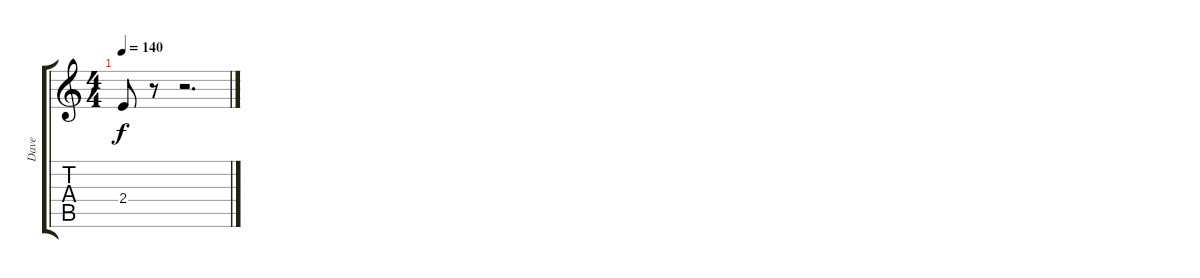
\track ("Dave" "Dave") {instrument distortionguitar}
\staff {score tabs}
\tuning (E4 B3 G3 D3 A2 D2) {hide}
\ts (4 4)
\tempo 140
\clef g2
\ks c
2.4.8{dy f} r.8 r.2{d}
